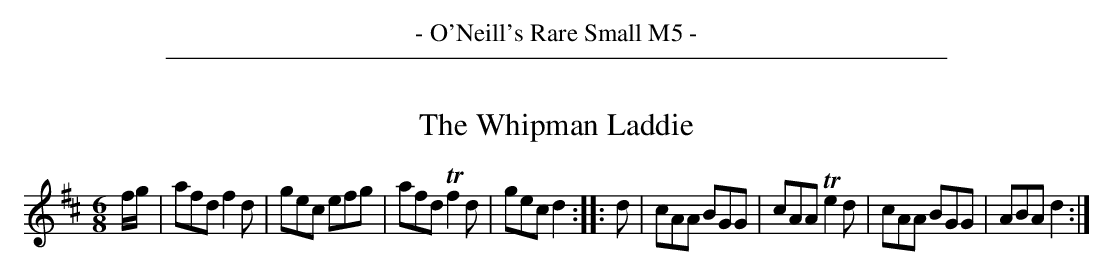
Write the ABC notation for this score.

X:1
T: The Whipman Laddie
M: 6/8
L: 1/8
K: D
f/g/ |\
afd f2d | gec efg | afd Tf2d | gec d2 :: d |\
cAA BGG | cAA Te2d | cAA BGG | ABA d2 :|
